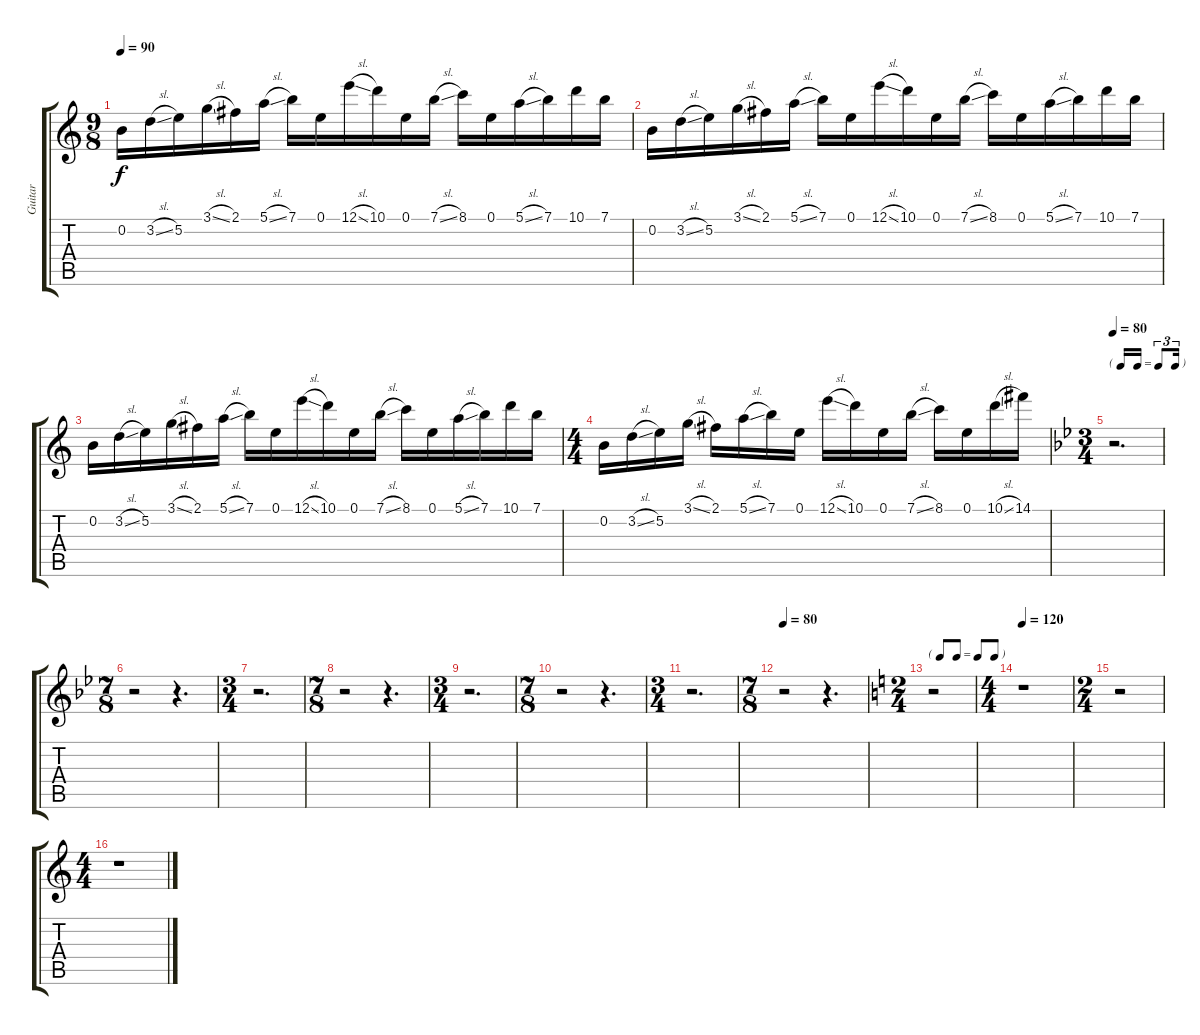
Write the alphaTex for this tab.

\track ("Guitar" "Guitar") {instrument distortionguitar}
\staff {score tabs}
\tuning (E4 B3 G3 D3 A2 E2) {hide}
\ts (9 8)
\tempo 90
\clef g2
\ks c
0.2.16{dy f} 3.2{sl}.16 5.2.16 3.1{sl}.16 2.1.16 5.1{sl}.16 7.1.16 0.1.16 12.1{sl}.16 10.1.16 0.1.16 7.1{sl}.16 8.1.16 0.1.16 5.1{sl}.16 7.1.16 10.1.16 7.1.16 |
0.2.16 3.2{sl}.16 5.2.16 3.1{sl}.16 2.1.16 5.1{sl}.16 7.1.16 0.1.16 12.1{sl}.16 10.1.16 0.1.16 7.1{sl}.16 8.1.16 0.1.16 5.1{sl}.16 7.1.16 10.1.16 7.1.16 |
0.2.16 3.2{sl}.16 5.2.16 3.1{sl}.16 2.1.16 5.1{sl}.16 7.1.16 0.1.16 12.1{sl}.16 10.1.16 0.1.16 7.1{sl}.16 8.1.16 0.1.16 5.1{sl}.16 7.1.16 10.1.16 7.1.16 |
\ts (4 4)
0.2.16 3.2{sl}.16 5.2.16 3.1{sl}.16 2.1.16 5.1{sl}.16 7.1.16 0.1.16 12.1{sl}.16 10.1.16 0.1.16 7.1{sl}.16 8.1.16 0.1.16 10.1{sl}.16 14.1.16 |
\ts (3 4)
\tf triplet16th
\tempo 80
\ks bb
r.2{d} |
\ts (7 8)
r.2 r.4{d} |
\ts (3 4)
r.2{d} |
\ts (7 8)
r.2 r.4{d} |
\ts (3 4)
r.2{d volume 8} |
\ts (7 8)
r.2 r.4{d} |
\ts (3 4)
r.2{d} |
\ts (7 8)
\tempo 80
r.2 r.4{d} |
\ts (2 4)
\tf none
\ks c
r.2 |
\ts (4 4)
\tempo 120
r.1 |
\ts (2 4)
r.2 |
\ts (4 4)
r.1
